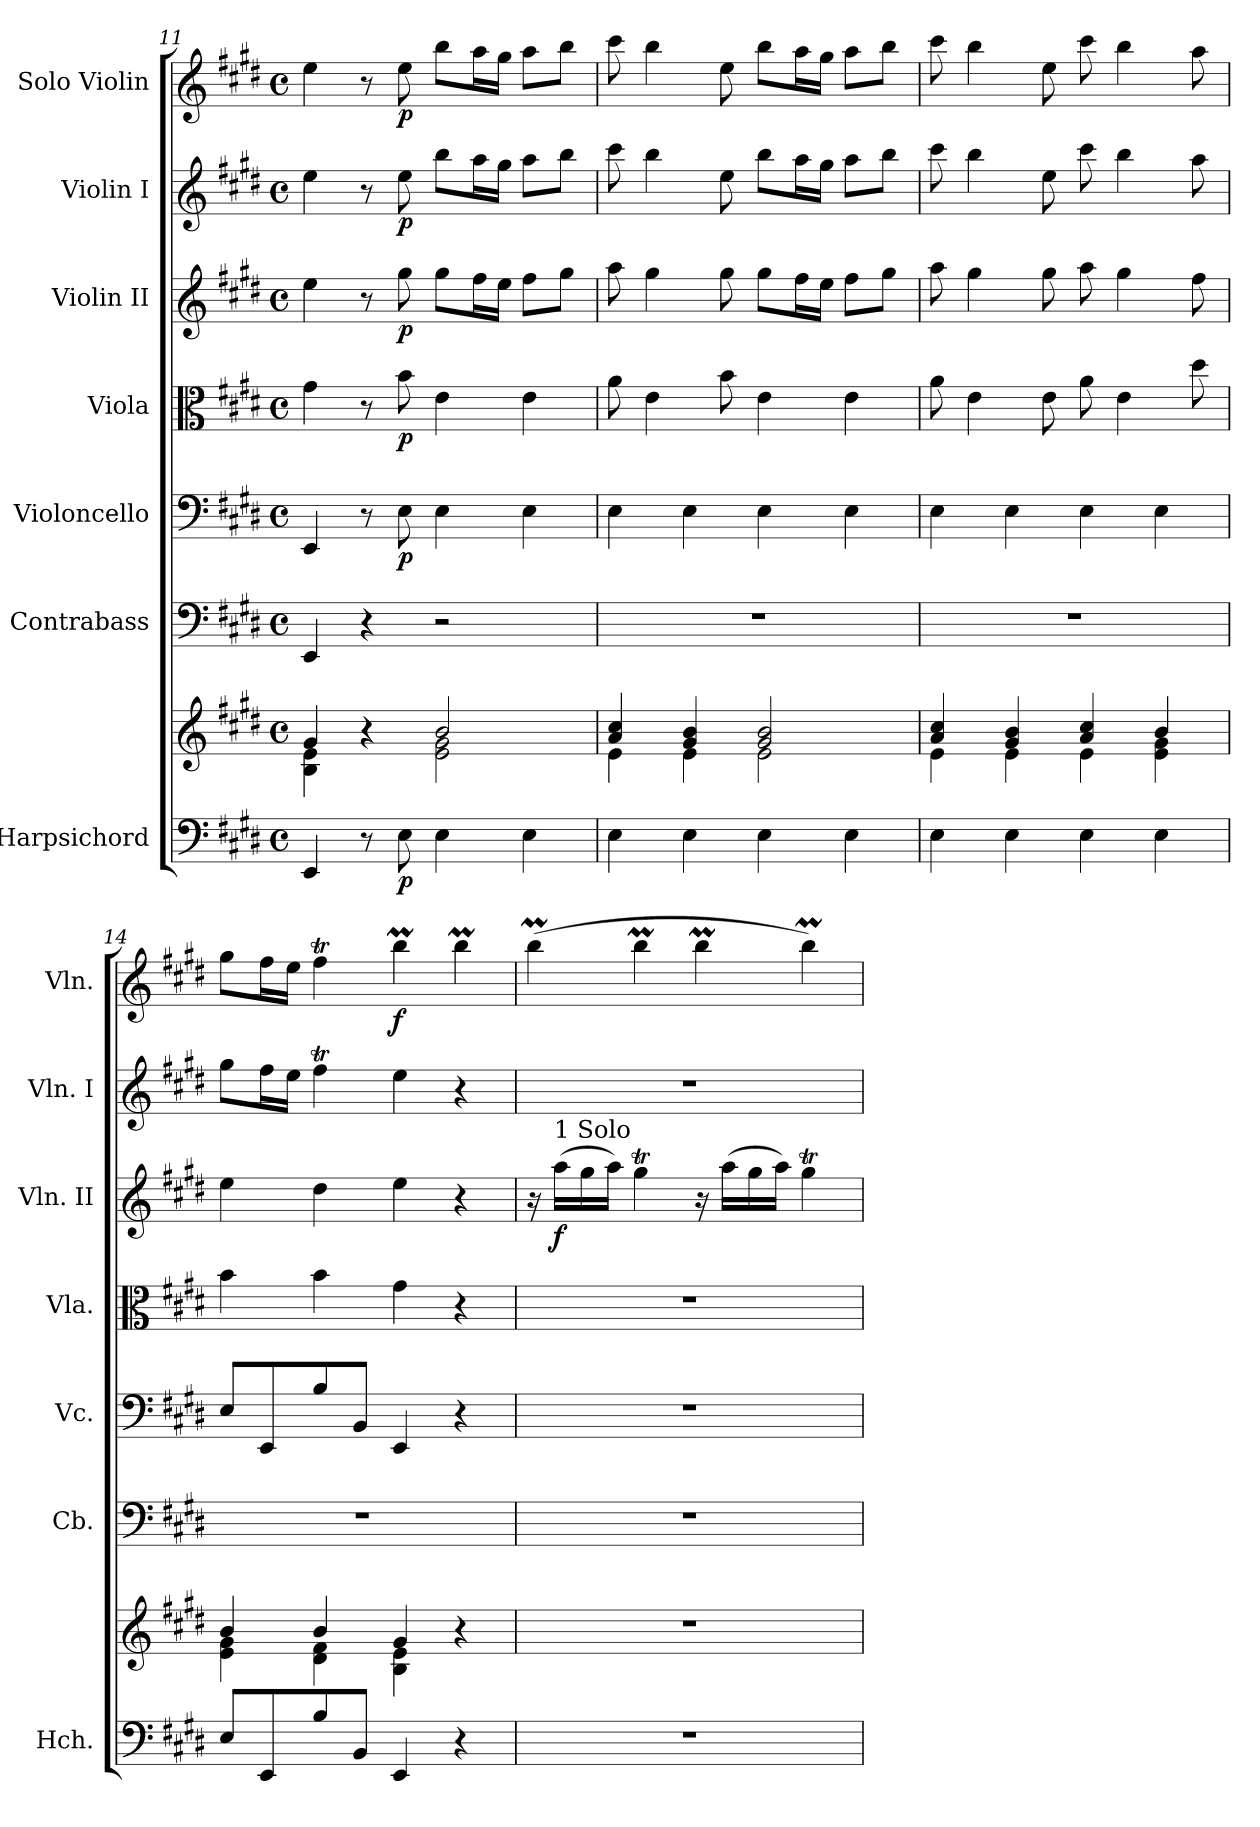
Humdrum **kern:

**kern	**kern	**dynam	**kern	**kern	**dynam	**kern	**dynam	**kern	**dynam	**kern	**dynam	**kern	**dynam
*part7	*part7	*part7	*part6	*part5	*part5	*part4	*part4	*part3	*part3	*part2	*part2	*part1	*part1
*staff8	*staff7	*staff7/8	*staff6	*staff5	*staff5	*staff4	*staff4	*staff3	*staff3	*staff2	*staff2	*staff1	*staff1
*I"Harpsichord	*	*	*I"Contrabass	*I"Violoncello	*	*I"Viola	*	*I"Violin II	*	*I"Violin I	*	*I"Solo Violin	*
*I'Hch.	*	*	*I'Cb.	*I'Vc.	*	*I'Vla.	*	*I'Vln. II	*	*I'Vln. I	*	*I'Vln.	*
!!LO:PB:g=z
*clefF4	*clefG2	*	*clefF4	*clefF4	*	*clefC3	*	*clefG2	*	*clefG2	*	*clefG2	*
*	*	*	*ITrd7c12	*	*	*	*	*	*	*	*	*	*
*k[f#c#g#d#]	*k[f#c#g#d#]	*	*k[f#c#g#d#]	*k[f#c#g#d#]	*	*k[f#c#g#d#]	*	*k[f#c#g#d#]	*	*k[f#c#g#d#]	*	*k[f#c#g#d#]	*
*M4/4	*M4/4	*	*M4/4	*M4/4	*	*M4/4	*	*M4/4	*	*M4/4	*	*M4/4	*
*met(c)	*met(c)	*	*met(c)	*met(c)	*	*met(c)	*	*met(c)	*	*met(c)	*	*met(c)	*
=11	=11	=11	=11	=11	=11	=11	=11	=11	=11	=11	=11	=11	=11
*	*^	*	*	*	*	*	*	*	*	*	*	*	*
4EE/	4B\ 4e\	4g#/	.	4EEE/	4EE/	.	4g#\	.	4ee\	.	4ee\	.	4ee\	.
8r	4r	4ryy	.	4r	8r	.	8r	.	8r	.	8r	.	8r	.
!	!	!	!LO:DY:b=2	!	!	!LO:DY:b	!	!LO:DY:b	!	!LO:DY:b	!	!LO:DY:b	!	!LO:DY:b
8E\	.	.	p	.	8E\	p	8b\	p	8gg#\	p	8ee\	p	8ee\	p
4E\	2e\ 2g#\	2b/	.	2r	4E\	.	4e\	.	8gg#\L	.	8bb\L	.	8bb\L	.
.	.	.	.	.	.	.	.	.	16ff#\L	.	16aa\L	.	16aa\L	.
.	.	.	.	.	.	.	.	.	16ee\JJ	.	16gg#\JJ	.	16gg#\JJ	.
4E\	.	.	.	.	4E\	.	4e\	.	8ff#\L	.	8aa\L	.	8aa\L	.
.	.	.	.	.	.	.	.	.	8gg#\J	.	8bb\J	.	8bb\J	.
=12	=12	=12	=12	=12	=12	=12	=12	=12	=12	=12	=12	=12	=12	=12
4E\	4e\	4a/ 4cc#/	.	1r	4E\	.	8a\	.	8aa\	.	8ccc#\	.	8ccc#\	.
.	.	.	.	.	.	.	4e\	.	4gg#\	.	4bb\	.	4bb\	.
4E\	4e\	4g#/ 4b/	.	.	4E\	.	.	.	.	.	.	.	.	.
.	.	.	.	.	.	.	8b\	.	8gg#\	.	8ee\	.	8ee\	.
4E\	2e\	2g#/ 2b/	.	.	4E\	.	4e\	.	8gg#\L	.	8bb\L	.	8bb\L	.
.	.	.	.	.	.	.	.	.	16ff#\L	.	16aa\L	.	16aa\L	.
.	.	.	.	.	.	.	.	.	16ee\JJ	.	16gg#\JJ	.	16gg#\JJ	.
4E\	.	.	.	.	4E\	.	4e\	.	8ff#\L	.	8aa\L	.	8aa\L	.
.	.	.	.	.	.	.	.	.	8gg#\J	.	8bb\J	.	8bb\J	.
=13	=13	=13	=13	=13	=13	=13	=13	=13	=13	=13	=13	=13	=13	=13
4E\	4e\	4a/ 4cc#/	.	1r	4E\	.	8a\	.	8aa\	.	8ccc#\	.	8ccc#\	.
.	.	.	.	.	.	.	4e\	.	4gg#\	.	4bb\	.	4bb\	.
4E\	4e\	4g#/ 4b/	.	.	4E\	.	.	.	.	.	.	.	.	.
.	.	.	.	.	.	.	8e\	.	8gg#\	.	8ee\	.	8ee\	.
4E\	4e\	4a/ 4cc#/	.	.	4E\	.	8a\	.	8aa\	.	8ccc#\	.	8ccc#\	.
.	.	.	.	.	.	.	4e\	.	4gg#\	.	4bb\	.	4bb\	.
4E\	4e\ 4g#\	4b/	.	.	4E\	.	.	.	.	.	.	.	.	.
.	.	.	.	.	.	.	8dd#\	.	8ff#\	.	8aa\	.	8aa\	.
=14	=14	=14	=14	=14	=14	=14	=14	=14	=14	=14	=14	=14	=14	=14
8E/L	4e\ 4g#\	4b/	.	1r	8E/L	.	4b\	.	4ee\	.	8gg#\L	.	8gg#\L	.
8EE/	.	.	.	.	8EE/	.	.	.	.	.	16ff#\L	.	16ff#\L	.
.	.	.	.	.	.	.	.	.	.	.	16ee\JJ	.	16ee\JJ	.
8B/	4d#\ 4f#\	4b/	.	.	8B/	.	4b\	.	4dd#\	.	4ff#T\	.	4ff#T\	.
8BB/J	.	.	.	.	8BB/J	.	.	.	.	.	.	.	.	.
!	!	!	!	!	!	!	!	!	!	!	!	!	!	!LO:DY:b
4EE/	4B\ 4e\	4g#/	.	.	4EE/	.	4g#\	.	4ee\	.	4ee\	.	4bbM\	f
4r	4r	4ryy	.	.	4r	.	4r	.	4r	.	4r	.	4bbM\	.
*	*v	*v	*	*	*	*	*	*	*	*	*	*	*	*
!!LO:PB:g=z
=15	=15	=15	=15	=15	=15	=15	=15	=15	=15	=15	=15	=15	=15
1r	1r	.	1r	1r	.	1r	.	16r	.	1r	.	(>4bbM\	.
!	!	!	!	!	!	!	!	!LO:TX:a:t=1 Solo	!	!	!	!	!
!	!	!	!	!	!	!	!	!	!LO:DY:b	!	!	!	!
.	.	.	.	.	.	.	.	(>16aa\LL	f	.	.	.	.
.	.	.	.	.	.	.	.	16gg#\	.	.	.	.	.
.	.	.	.	.	.	.	.	16aa\JJ)	.	.	.	.	.
.	.	.	.	.	.	.	.	4gg#t\	.	.	.	4bbM\	.
.	.	.	.	.	.	.	.	16r	.	.	.	4bbM\	.
.	.	.	.	.	.	.	.	(>16aa\LL	.	.	.	.	.
.	.	.	.	.	.	.	.	16gg#\	.	.	.	.	.
.	.	.	.	.	.	.	.	16aa\JJ)	.	.	.	.	.
.	.	.	.	.	.	.	.	4gg#t\	.	.	.	4bbM\)	.
=	=	=	=	=	=	=	=	=	=	=	=	=	=
*-	*-	*-	*-	*-	*-	*-	*-	*-	*-	*-	*-	*-	*-
